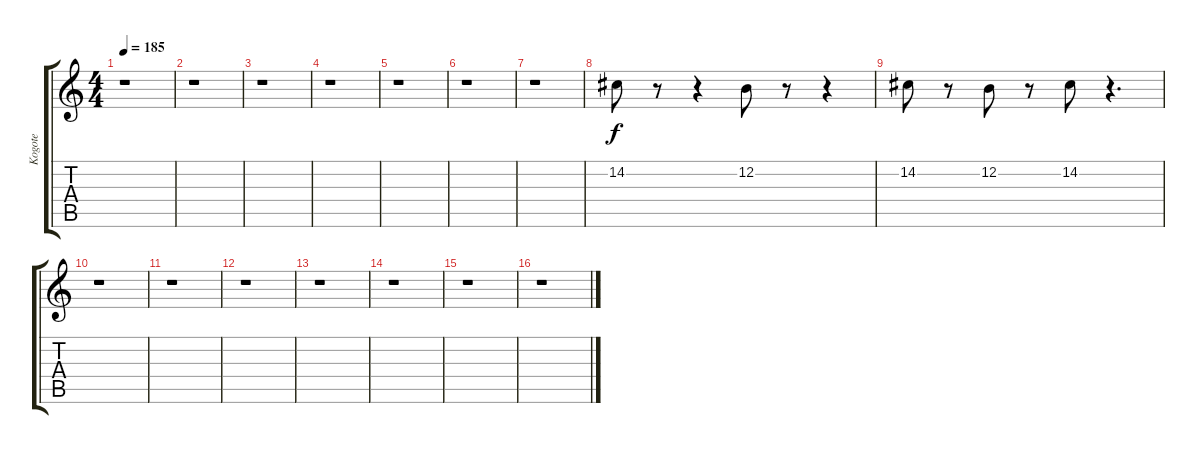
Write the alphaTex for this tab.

\track ("Kogote" "Kogote") {instrument drawbarorgan}
\staff {score tabs}
\tuning (E4 B3 G3 D3 A2 E2) {hide}
\ts (4 4)
\tempo 185
\clef g2
\ks c
r.1{dy f} |
r.1 |
r.1 |
r.1 |
r.1 |
r.1 |
r.1 |
14.2.8 r.8 r.4 12.2.8 r.8 r.4 |
14.2.8 r.8 12.2.8 r.8 14.2.8 r.4{d} |
r.1 |
r.1 |
r.1 |
r.1 |
r.1 |
r.1 |
r.1
